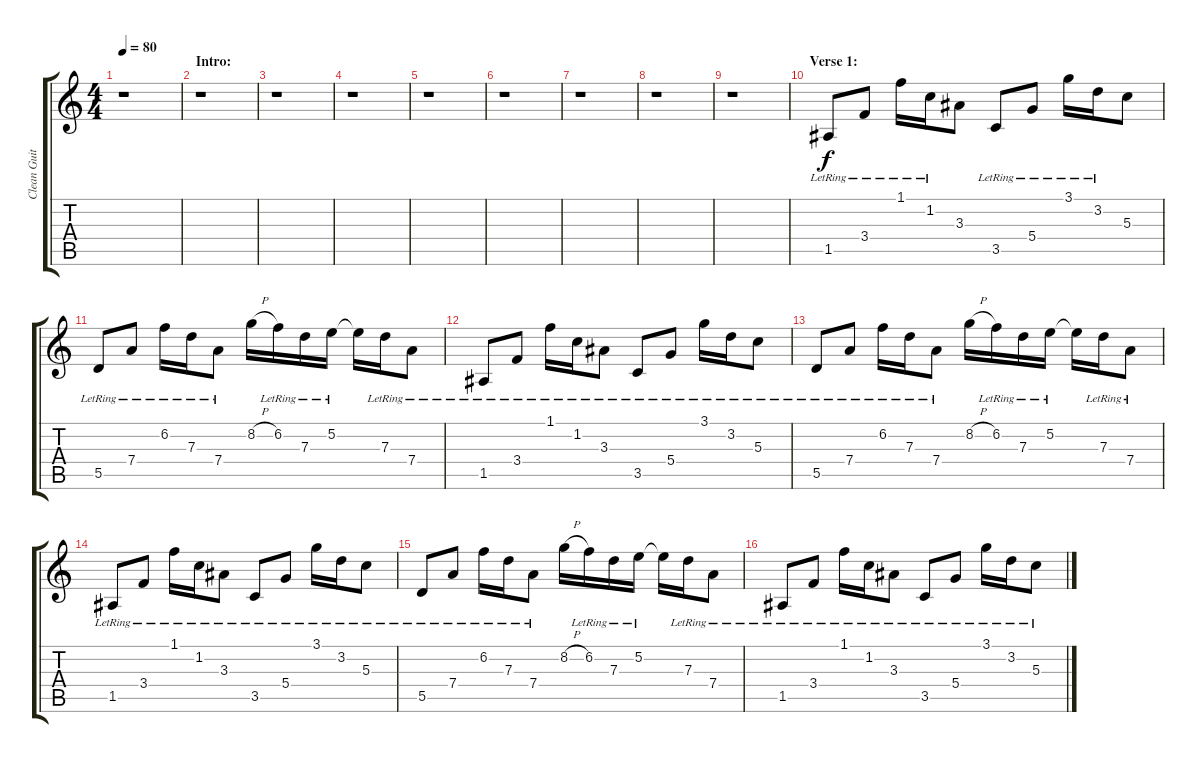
\track ("Clean Guitar" "Clean Guit") {instrument electricguitarclean}
\staff {score tabs}
\tuning (E4 B3 G3 D3 A2 E2) {hide}
\ts (4 4)
\tempo 80
\clef g2
\ks c
r.1{dy f instrument electricguitarclean} |
\section ("" "Intro:")
r.1 |
r.1 |
r.1 |
r.1 |
r.1 |
r.1 |
r.1 |
r.1 |
\section ("" "Verse 1:")
1.5{lr}.8 3.4{lr}.8 1.1{lr}.16 1.2{lr}.16 3.3.8 3.5{lr}.8 5.4{lr}.8 3.1{lr}.16 3.2{lr}.16 5.3.8 |
5.5{lr}.8 7.4{lr}.8 6.2{lr}.16 7.3{lr}.16 7.4{lr}.8 8.2{h}.16 6.2{lr}.16 7.3{lr}.16 5.2{lr}.16 5.2{t}.16 7.3{lr}.16 7.4{lr}.8 |
1.5{lr}.8 3.4{lr}.8 1.1{lr}.16 1.2{lr}.16 3.3{lr}.8 3.5{lr}.8 5.4{lr}.8 3.1{lr}.16 3.2{lr}.16 5.3{lr}.8 |
5.5{lr}.8 7.4{lr}.8 6.2{lr}.16 7.3{lr}.16 7.4{lr}.8 8.2{h}.16 6.2{lr}.16 7.3{lr}.16 5.2{lr}.16 5.2{t}.16 7.3{lr}.16 7.4{lr}.8 |
1.5{lr}.8 3.4{lr}.8 1.1{lr}.16 1.2{lr}.16 3.3{lr}.8 3.5{lr}.8 5.4{lr}.8 3.1{lr}.16 3.2{lr}.16 5.3{lr}.8 |
5.5{lr}.8 7.4{lr}.8 6.2{lr}.16 7.3{lr}.16 7.4{lr}.8 8.2{h}.16 6.2{lr}.16 7.3{lr}.16 5.2{lr}.16 5.2{t}.16 7.3{lr}.16 7.4{lr}.8 |
1.5{lr}.8 3.4{lr}.8 1.1{lr}.16 1.2{lr}.16 3.3{lr}.8 3.5{lr}.8 5.4{lr}.8 3.1{lr}.16 3.2{lr}.16 5.3{lr}.8
